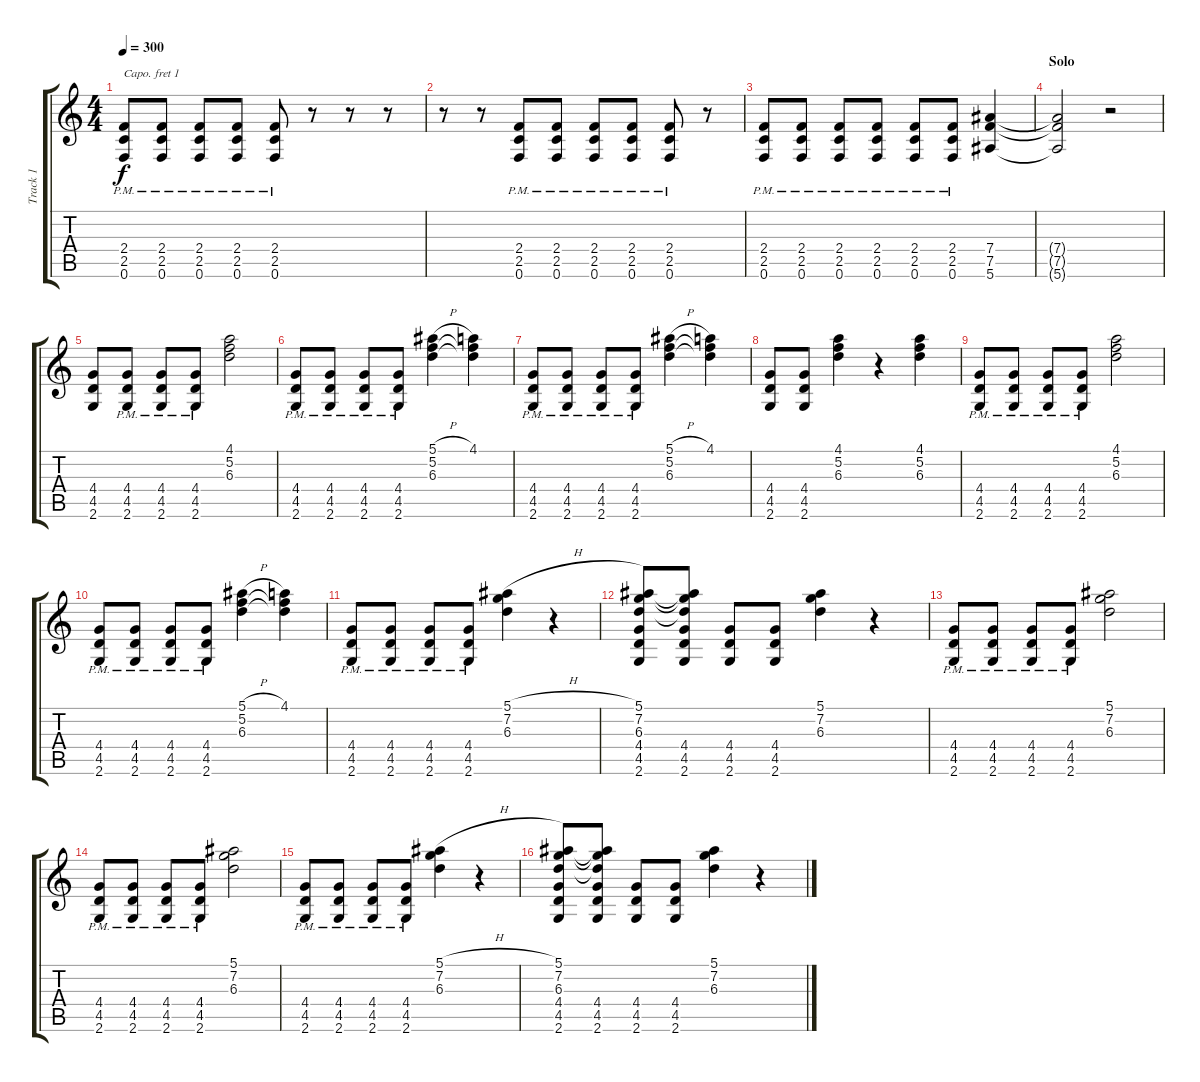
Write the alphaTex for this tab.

\track ("Track 1" "Track 1") {instrument overdrivenguitar}
\staff {score tabs}
\capo 1
\tuning (E4 B3 G3 D3 A2 E2) {hide}
\ts (4 4)
\tempo 300
\clef g2
\ks c
(2.4{pm} 2.5{pm} 0.6{pm}).8{dy f} (2.4{pm} 2.5{pm} 0.6{pm}).8 (2.4{pm} 2.5{pm} 0.6{pm}).8 (2.4{pm} 2.5{pm} 0.6{pm}).8 (2.4{pm} 2.5{pm} 0.6{pm}).8 r.8 r.8 r.8 |
r.8 r.8 (2.4{pm} 2.5{pm} 0.6{pm}).8 (2.4{pm} 2.5{pm} 0.6{pm}).8 (2.4{pm} 2.5{pm} 0.6{pm}).8 (2.4{pm} 2.5{pm} 0.6{pm}).8 (2.4{pm} 2.5{pm} 0.6{pm}).8 r.8 |
(2.4{pm} 2.5{pm} 0.6{pm}).8 (2.4{pm} 2.5{pm} 0.6{pm}).8 (2.4{pm} 2.5{pm} 0.6{pm}).8 (2.4{pm} 2.5{pm} 0.6{pm}).8 (2.4{pm} 2.5{pm} 0.6{pm}).8 (2.4{pm} 2.5{pm} 0.6{pm}).8 (7.4 7.5 5.6).4 |
\section ("" "Solo")
(7.4{t} 7.5{t} 5.6{t}).2 r.2 |
(4.4 4.5 2.6).8 (4.4{pm} 4.5{pm} 2.6{pm}).8 (4.4{pm} 4.5{pm} 2.6{pm}).8 (4.4{pm} 4.5{pm} 2.6{pm}).8 (4.1 5.2 6.3).2 |
(4.4{pm} 4.5{pm} 2.6{pm}).8 (4.4{pm} 4.5{pm} 2.6{pm}).8 (4.4{pm} 4.5{pm} 2.6{pm}).8 (4.4{pm} 4.5{pm} 2.6{pm}).8 (5.1{h} 5.2 6.3).4 (4.1 5.2{t} 6.3{t}).4 |
(4.4{pm} 4.5{pm} 2.6{pm}).8 (4.4{pm} 4.5{pm} 2.6{pm}).8 (4.4{pm} 4.5{pm} 2.6{pm}).8 (4.4{pm} 4.5{pm} 2.6{pm}).8 (5.1{h} 5.2 6.3).4 (4.1 5.2{t} 6.3{t}).4 |
(4.4 4.5 2.6).8 (4.4 4.5 2.6).8 (4.1 5.2 6.3).4 r.4 (4.1 5.2 6.3).4 |
(4.4{pm} 4.5{pm} 2.6{pm}).8 (4.4{pm} 4.5{pm} 2.6{pm}).8 (4.4{pm} 4.5{pm} 2.6{pm}).8 (4.4{pm} 4.5{pm} 2.6{pm}).8 (4.1 5.2 6.3).2 |
(4.4{pm} 4.5{pm} 2.6{pm}).8 (4.4{pm} 4.5{pm} 2.6{pm}).8 (4.4{pm} 4.5{pm} 2.6{pm}).8 (4.4{pm} 4.5{pm} 2.6{pm}).8 (5.1{h} 5.2 6.3).4 (4.1 5.2{t} 6.3{t}).4 |
(4.4{pm} 4.5{pm} 2.6{pm}).8 (4.4{pm} 4.5{pm} 2.6{pm}).8 (4.4{pm} 4.5{pm} 2.6{pm}).8 (4.4{pm} 4.5{pm} 2.6{pm}).8 (5.1{h} 7.2 6.3).4 r.4 |
(5.1 7.2 6.3 4.4 4.5 2.6).8 (5.1{t} 7.2{t} 6.3{t} 4.4 4.5 2.6).8 (4.4 4.5 2.6).8 (4.4 4.5 2.6).8 (5.1 7.2 6.3).4 r.4 |
(4.4{pm} 4.5{pm} 2.6{pm}).8 (4.4{pm} 4.5{pm} 2.6{pm}).8 (4.4{pm} 4.5{pm} 2.6{pm}).8 (4.4{pm} 4.5{pm} 2.6{pm}).8 (5.1 7.2 6.3).2 |
(4.4{pm} 4.5{pm} 2.6{pm}).8 (4.4{pm} 4.5{pm} 2.6{pm}).8 (4.4{pm} 4.5{pm} 2.6{pm}).8 (4.4{pm} 4.5{pm} 2.6{pm}).8 (5.1 7.2 6.3).2 |
(4.4{pm} 4.5{pm} 2.6{pm}).8 (4.4{pm} 4.5{pm} 2.6{pm}).8 (4.4{pm} 4.5{pm} 2.6{pm}).8 (4.4{pm} 4.5{pm} 2.6{pm}).8 (5.1{h} 7.2 6.3).4 r.4 |
(5.1 7.2 6.3 4.4 4.5 2.6).8 (5.1{t} 7.2{t} 6.3{t} 4.4 4.5 2.6).8 (4.4 4.5 2.6).8 (4.4 4.5 2.6).8 (5.1 7.2 6.3).4 r.4
